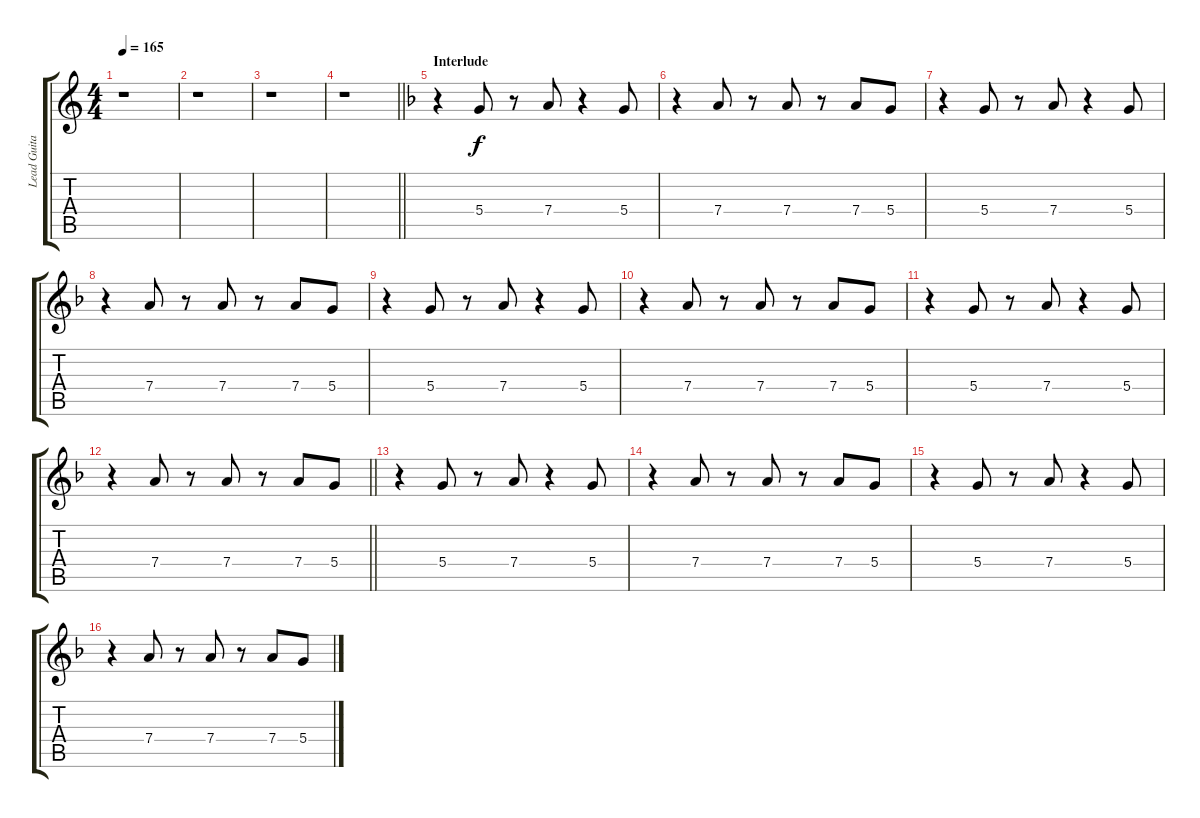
\track ("Lead Guitar 2: Florian Ramsauer" "Lead Guita") {instrument overdrivenguitar}
\staff {score tabs}
\tuning (E4 B3 G3 D3 A2 E2) {hide}
\ts (4 4)
\tempo 165
\clef g2
\ks aminor
r.1{dy f} |
r.1 |
r.1 |
\barLineRight lightlight
r.1 |
\section ("" "Interlude")
\ks dminor
r.4 5.4.8 r.8 7.4.8 r.4 5.4.8 |
r.4 7.4.8 r.8 7.4.8 r.8 7.4.8 5.4.8 |
r.4 5.4.8 r.8 7.4.8 r.4 5.4.8 |
r.4 7.4.8 r.8 7.4.8 r.8 7.4.8 5.4.8 |
r.4 5.4.8 r.8 7.4.8 r.4 5.4.8 |
r.4 7.4.8 r.8 7.4.8 r.8 7.4.8 5.4.8 |
r.4 5.4.8 r.8 7.4.8 r.4 5.4.8 |
\barLineRight lightlight
r.4 7.4.8 r.8 7.4.8 r.8 7.4.8 5.4.8 |
r.4 5.4.8 r.8 7.4.8 r.4 5.4.8 |
r.4 7.4.8 r.8 7.4.8 r.8 7.4.8 5.4.8 |
r.4 5.4.8 r.8 7.4.8 r.4 5.4.8 |
r.4 7.4.8 r.8 7.4.8 r.8 7.4.8 5.4.8
